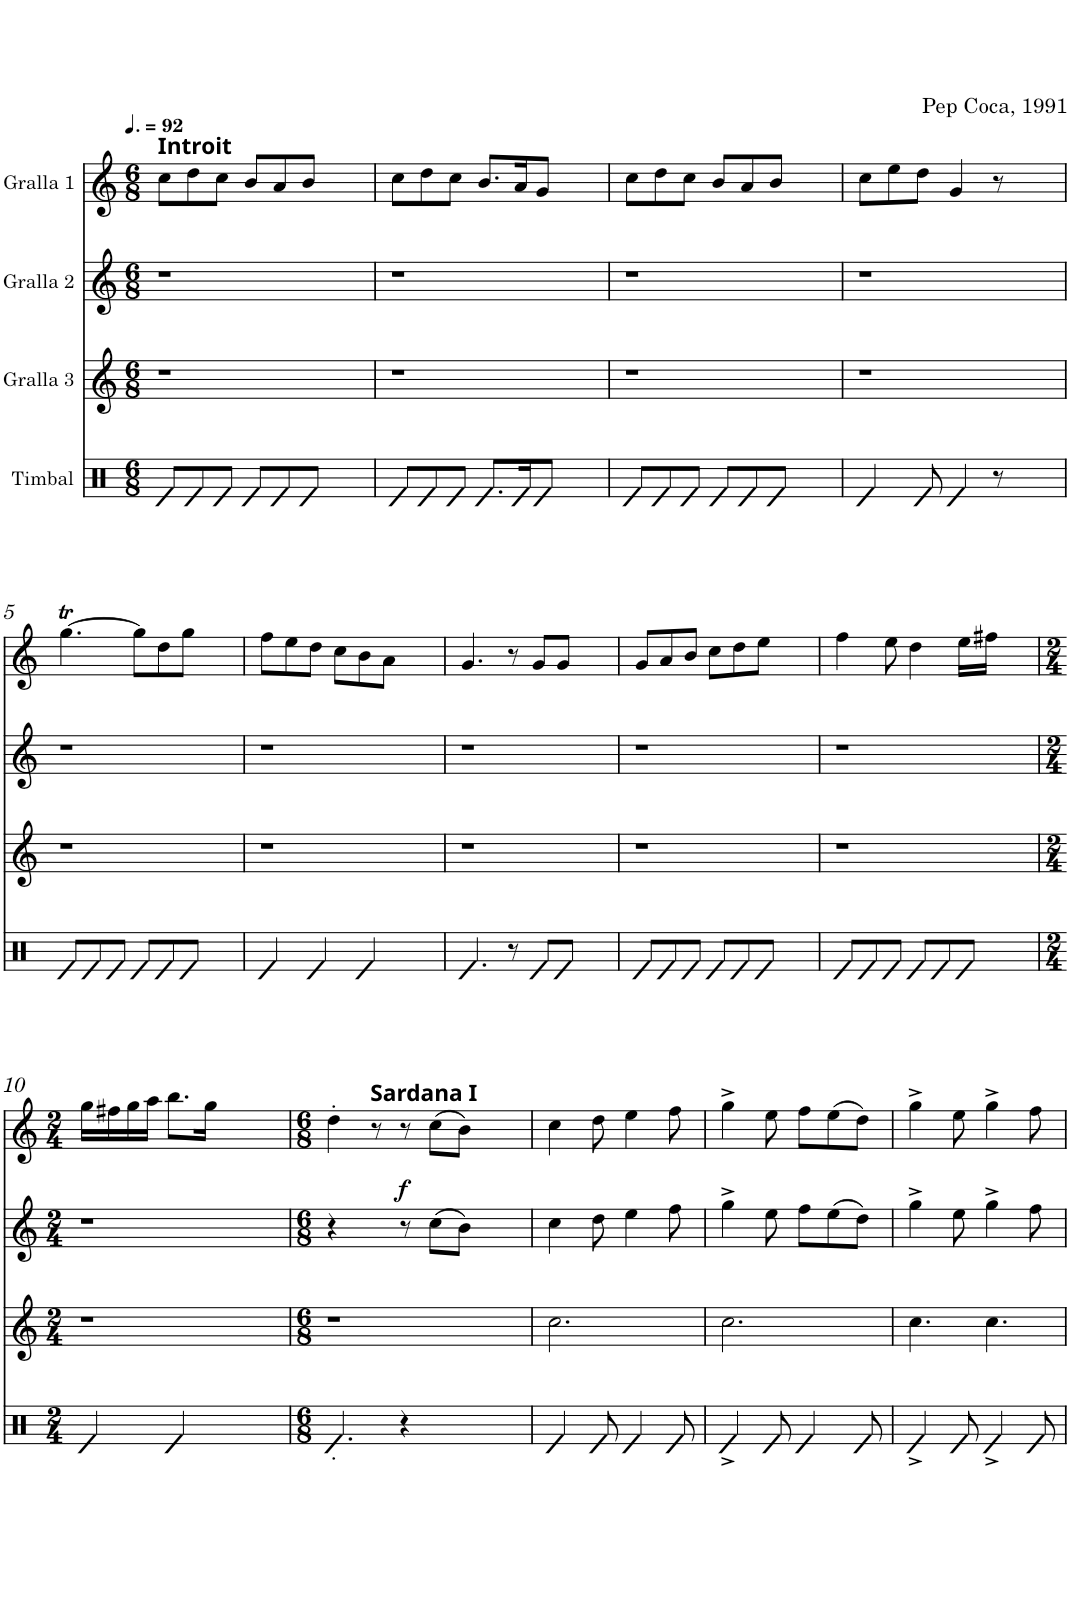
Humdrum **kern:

**kern	**kern	**kern	**dynam	**kern
*part4	*part3	*part2	*part2	*part1
*staff4	*staff3	*staff2	*staff2	*staff1
*I"Timbal	*I"Gralla 3	*I"Gralla 2	*	*I"Gralla 1
*clefX	*clefG2	*clefG2	*	*clefG2
*k[]	*k[]	*k[]	*	*k[]
*M6/8	*M6/8	*M6/8	*	*M6/8
*MM138	*MM138	*MM138	*	*MM138
=1	=1	=1	=1	=1
!	!	!	!	!LO:TX:a:B:t=Introit
8e/L	2.r	2.r	.	8cc\L
8e/	.	.	.	8dd\
8e/J	.	.	.	8cc\J
8e/L	.	.	.	8b/L
8e/	.	.	.	8a/
8e/J	.	.	.	8b/J
4ryy	4ryy	4ryy	.	4ryy
=2	=2	=2	=2	=2
8e/L	2.r	2.r	.	8cc\L
8e/	.	.	.	8dd\
8e/J	.	.	.	8cc\J
8.e/L	.	.	.	8.b/L
16e/K	.	.	.	16a/K
8e/J	.	.	.	8g/J
4ryy	4ryy	4ryy	.	4ryy
=3	=3	=3	=3	=3
8e/L	2.r	2.r	.	8cc\L
8e/	.	.	.	8dd\
8e/J	.	.	.	8cc\J
8e/L	.	.	.	8b/L
8e/	.	.	.	8a/
8e/J	.	.	.	8b/J
4ryy	4ryy	4ryy	.	4ryy
=4	=4	=4	=4	=4
4e/	2.r	2.r	.	8cc\L
.	.	.	.	8ee\
8e/	.	.	.	8dd\J
4e/	.	.	.	4g/
8r	.	.	.	8r
4ryy	4ryy	4ryy	.	4ryy
!!LO:LB:g=z
=5	=5	=5	=5	=5
8e/L	2.r	2.r	.	[4.ggT\
8e/	.	.	.	.
8e/J	.	.	.	.
8e/L	.	.	.	8gg\L]
8e/	.	.	.	8dd\
8e/J	.	.	.	8gg\J
4ryy	4ryy	4ryy	.	4ryy
=6	=6	=6	=6	=6
4e/	2.r	2.r	.	8ff\L
.	.	.	.	8ee\
4e/	.	.	.	8dd\J
.	.	.	.	8cc\L
4e/	.	.	.	8b\
.	.	.	.	8a\J
4ryy	4ryy	4ryy	.	4ryy
=7	=7	=7	=7	=7
4.e/	2.r	2.r	.	4.g/
8r	.	.	.	8r
8e/L	.	.	.	8g/L
8e/J	.	.	.	8g/J
4ryy	4ryy	4ryy	.	4ryy
=8	=8	=8	=8	=8
8e/L	2.r	2.r	.	8g/L
8e/	.	.	.	8a/
8e/J	.	.	.	8b/J
8e/L	.	.	.	8cc\L
8e/	.	.	.	8dd\
8e/J	.	.	.	8ee\J
4ryy	4ryy	4ryy	.	4ryy
=9	=9	=9	=9	=9
8e/L	2.r	2.r	.	4ff\
8e/	.	.	.	.
8e/J	.	.	.	8ee\
8e/L	.	.	.	4dd\
8e/	.	.	.	.
8e/J	.	.	.	16ee\LL
.	.	.	.	16ff#X\JJ
4ryy	4ryy	4ryy	.	4ryy
!!LO:LB:g=z
=10	=10	=10	=10	=10
*M2/4	*M2/4	*M2/4	*	*M2/4
4e/	2r	2r	.	16gg\LL
.	.	.	.	16ff#X\
.	.	.	.	16gg\
.	.	.	.	16aa\JJ
4e/	.	.	.	8.bb\L
.	.	.	.	16gg\Jk
2ryy	2ryy	2ryy	.	2ryy
=11	=11	=11	=11	=11
*M6/8	*M6/8	*M6/8	*	*M6/8
4.e'/	2.r	4r	.	4dd'\
!	!	!	!	!LO:TX:a:B:t=Sardana I
.	.	8ryy	.	8r
!	!	!	!LO:DY:a	!
4r	.	8r	f	8r
.	.	(>8cc\L	.	(>8cc\L
8ryy	.	8b\J)	.	8b\J)
4ryy	4ryy	4ryy	.	4ryy
=12	=12	=12	=12	=12
4e/	2.cc\	4cc\	.	4cc\
4ryy	.	8dd\	.	8dd\
.	.	4ee\	.	4ee\
8e/	.	.	.	.
4e/	.	8ff\	.	8ff\
.	4ryy	4ryy	.	4ryy
8e/	.	.	.	.
=13	=13	=13	=13	=13
4e^/	2.cc\	4gg^\	.	4gg^\
8e/	.	8ee\	.	8ee\
4e/	.	8ff\L	.	8ff\L
.	.	(>8ee\	.	(>8ee\
8e/	.	8dd\J)	.	8dd\J)
=14	=14	=14	=14	=14
4e^/	4.cc\	4gg^\	.	4gg^\
8e/	.	8ee\	.	8ee\
4e^/	4.cc\	4gg^\	.	4gg^\
8e/	.	8ff\	.	8ff\
=	=	=	=	=
*-	*-	*-	*-	*-
